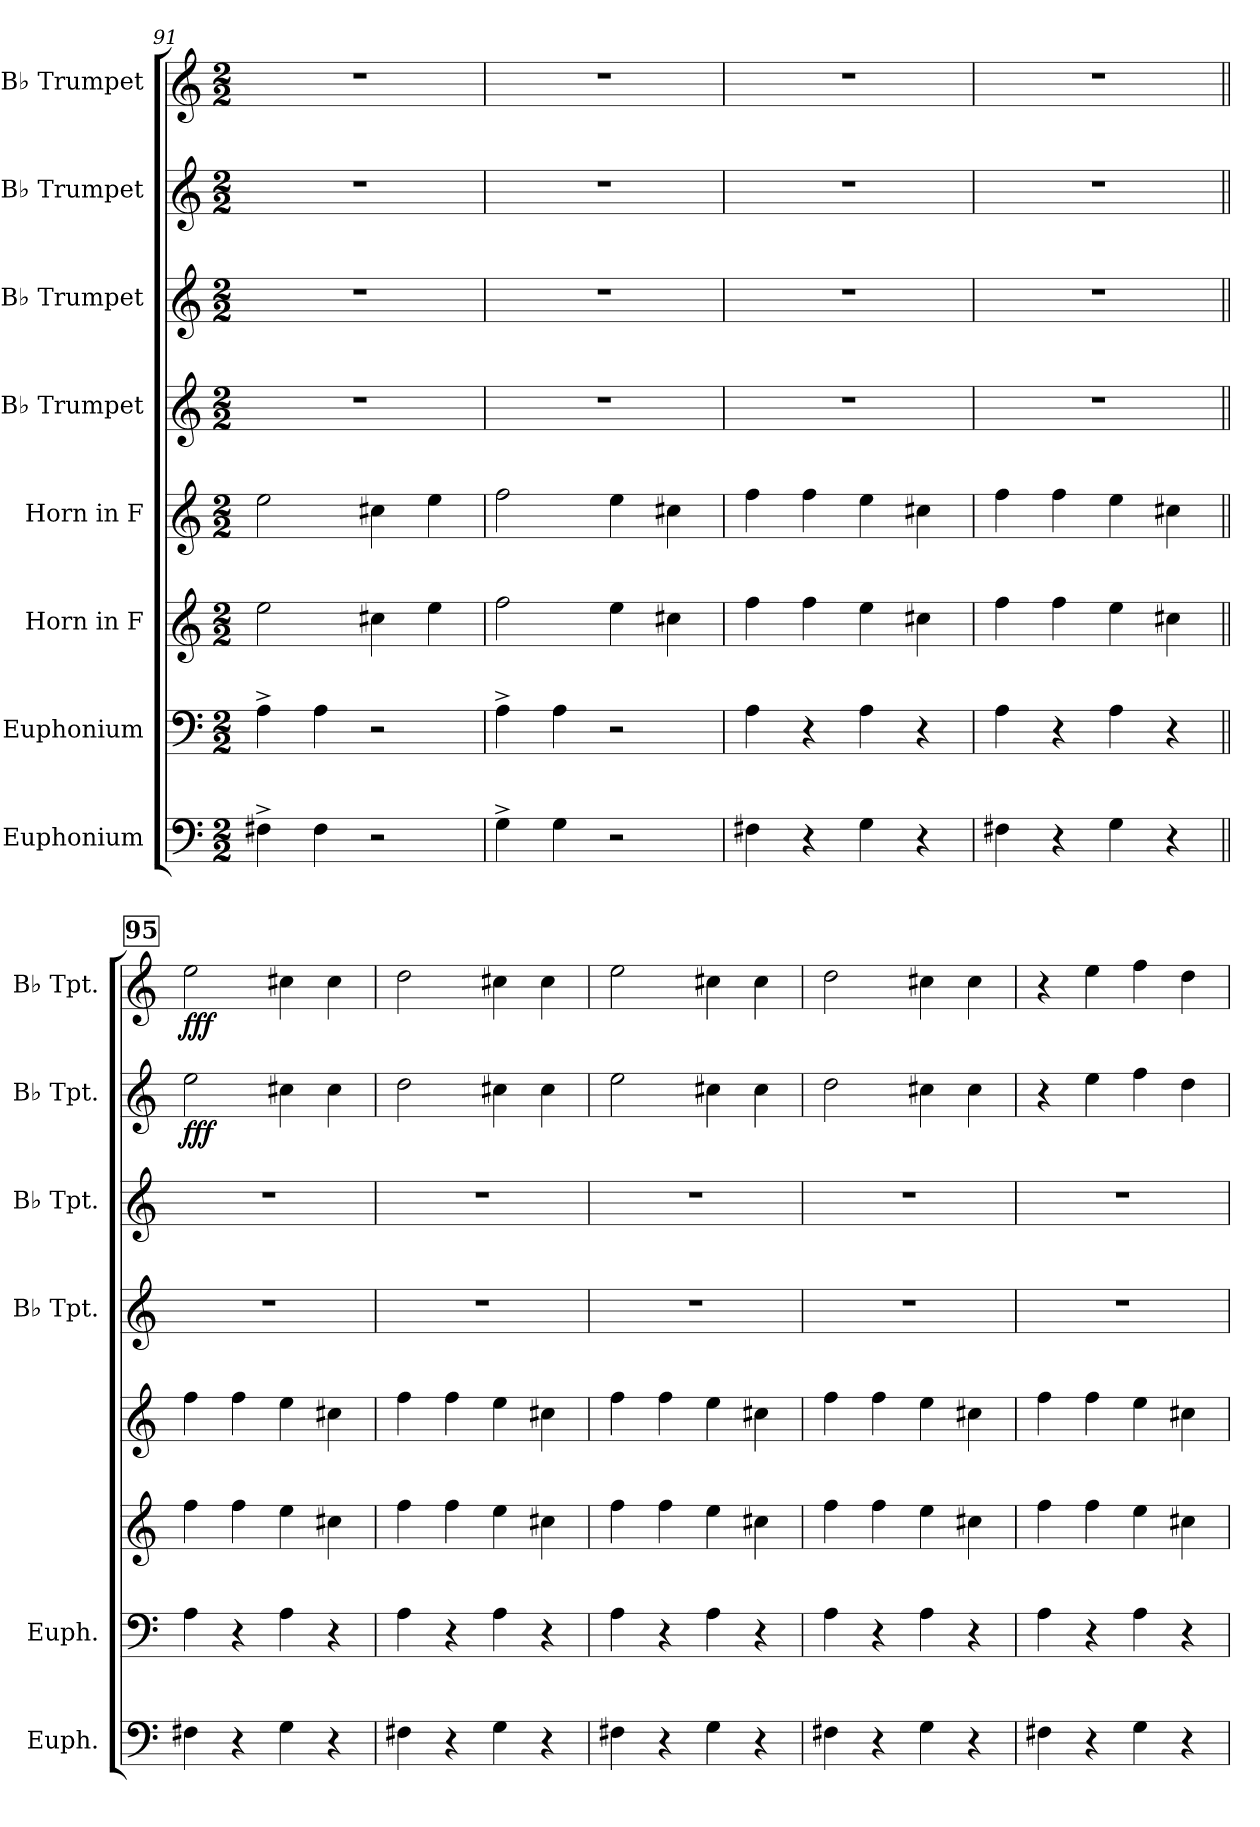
**kern	**kern	**kern	**kern	**kern	**kern	**kern	**dynam	**kern	**dynam
*part8	*part7	*part6	*part5	*part4	*part3	*part2	*part2	*part1	*part1
*staff8	*staff7	*staff6	*staff5	*staff4	*staff3	*staff2	*staff2	*staff1	*staff1
*I"Euphonium	*I"Euphonium	*I"Horn in F	*I"Horn in F	*I"B♭ Trumpet	*I"B♭ Trumpet	*I"B♭ Trumpet	*	*I"B♭ Trumpet	*
*I'Euph.	*I'Euph.	*	*	*I'B♭ Tpt.	*I'B♭ Tpt.	*I'B♭ Tpt.	*	*I'B♭ Tpt.	*
*clefF4	*clefF4	*clefG2	*clefG2	*clefG2	*clefG2	*clefG2	*	*clefG2	*
*	*	*ITrd4c7	*ITrd4c7	*ITrd1c2	*ITrd1c2	*ITrd1c2	*	*ITrd1c2	*
*k[]	*k[]	*k[b-]	*k[b-]	*k[b-e-]	*k[b-e-]	*k[b-e-]	*	*k[b-e-]	*
*M2/2	*M2/2	*M2/2	*M2/2	*M2/2	*M2/2	*M2/2	*	*M2/2	*
=91	=91	=91	=91	=91	=91	=91	=91	=91	=91
4F#X^\	4A^\	2a\	2a\	1r	1r	1r	.	1r	.
4F#\	4A\	.	.	.	.	.	.	.	.
2r	2r	4f#X\	4f#X\	.	.	.	.	.	.
.	.	4a\	4a\	.	.	.	.	.	.
=92	=92	=92	=92	=92	=92	=92	=92	=92	=92
4G^\	4A^\	2b-\	2b-\	1r	1r	1r	.	1r	.
4G\	4A\	.	.	.	.	.	.	.	.
2r	2r	4a\	4a\	.	.	.	.	.	.
.	.	4f#X\	4f#X\	.	.	.	.	.	.
=93	=93	=93	=93	=93	=93	=93	=93	=93	=93
4F#X\	4A\	4b-\	4b-\	1r	1r	1r	.	1r	.
4r	4r	4b-\	4b-\	.	.	.	.	.	.
4G\	4A\	4a\	4a\	.	.	.	.	.	.
4r	4r	4f#X\	4f#X\	.	.	.	.	.	.
=94	=94	=94	=94	=94	=94	=94	=94	=94	=94
4F#X\	4A\	4b-\	4b-\	1r	1r	1r	.	1r	.
4r	4r	4b-\	4b-\	.	.	.	.	.	.
4G\	4A\	4a\	4a\	.	.	.	.	.	.
4r	4r	4f#X\	4f#X\	.	.	.	.	.	.
!!LO:LB:g=z
!!LO:REH:place=s1:a:B:fs=14:t=95
=95||	=95||	=95||	=95||	=95||	=95||	=95||	=95||	=95||	=95||
!	!	!	!	!	!	!	!LO:DY:b	!	!LO:DY:b
4F#X\	4A\	4b-\	4b-\	1r	1r	2dd\	fff	2dd\	fff
4r	4r	4b-\	4b-\	.	.	.	.	.	.
4G\	4A\	4a\	4a\	.	.	4bn\	.	4bn\	.
4r	4r	4f#X\	4f#X\	.	.	4b\	.	4b\	.
=96	=96	=96	=96	=96	=96	=96	=96	=96	=96
4F#X\	4A\	4b-\	4b-\	1r	1r	2cc\	.	2cc\	.
4r	4r	4b-\	4b-\	.	.	.	.	.	.
4G\	4A\	4a\	4a\	.	.	4bn\	.	4bn\	.
4r	4r	4f#X\	4f#X\	.	.	4b\	.	4b\	.
=97	=97	=97	=97	=97	=97	=97	=97	=97	=97
4F#X\	4A\	4b-\	4b-\	1r	1r	2dd\	.	2dd\	.
4r	4r	4b-\	4b-\	.	.	.	.	.	.
4G\	4A\	4a\	4a\	.	.	4bn\	.	4bn\	.
4r	4r	4f#X\	4f#X\	.	.	4b\	.	4b\	.
=98	=98	=98	=98	=98	=98	=98	=98	=98	=98
4F#X\	4A\	4b-\	4b-\	1r	1r	2cc\	.	2cc\	.
4r	4r	4b-\	4b-\	.	.	.	.	.	.
4G\	4A\	4a\	4a\	.	.	4bn\	.	4bn\	.
4r	4r	4f#X\	4f#X\	.	.	4b\	.	4b\	.
=99	=99	=99	=99	=99	=99	=99	=99	=99	=99
4F#X\	4A\	4b-\	4b-\	1r	1r	4r	.	4r	.
4r	4r	4b-\	4b-\	.	.	4dd\	.	4dd\	.
4G\	4A\	4a\	4a\	.	.	4ee-\	.	4ee-\	.
4r	4r	4f#X\	4f#X\	.	.	4cc\	.	4cc\	.
=	=	=	=	=	=	=	=	=	=
*-	*-	*-	*-	*-	*-	*-	*-	*-	*-
